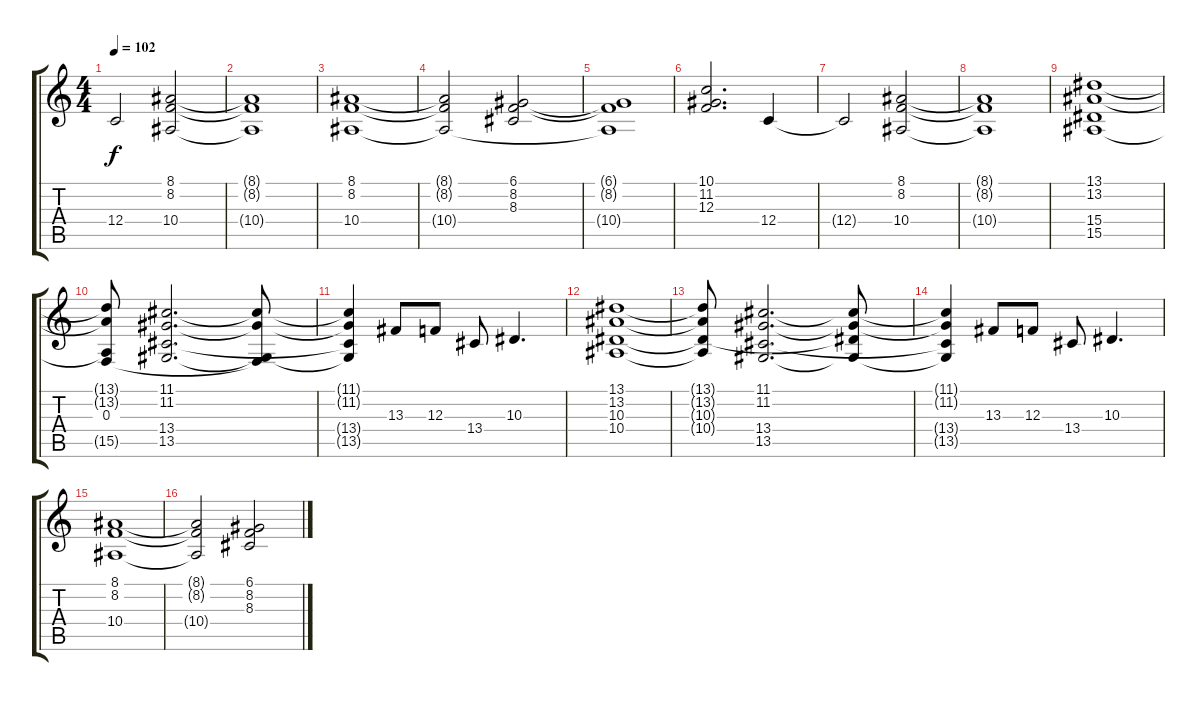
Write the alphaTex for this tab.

\track "" {instrument choiraahs}
\staff {score tabs}
\tuning (D4 A3 F3 C3 G2 D2) {hide}
\ts (4 4)
\tempo 102
\clef g2
\ks c
12.4{t}.2{dy f} (8.1 8.2 10.4).2 |
(8.1{t} 8.2{t} 10.4{t}).1 |
(8.1 8.2 10.4).1 |
(8.1{t} 8.2{t} 10.4{t}).2 (6.1 8.2 8.3).2 |
(6.1{t} 8.2{t} 10.4{t}).1 |
(10.1 11.2 12.3).2{d} 12.4.4 |
12.4{t}.2 (8.1 8.2 10.4).2 |
(8.1{t} 8.2{t} 10.4{t}).1 |
(13.1 13.2 15.4 15.5).1 |
(13.1{t} 13.2{t} 0.3 15.5{t}).8 (11.1 11.2 13.4 13.5).2{d} (11.1{t} 11.2{t} 0.3{t} 13.5{t}).8 |
(11.1{t} 11.2{t} 13.4{t} 13.5{t}).4 13.3.8 12.3.8 13.4.8 10.3.4{d} |
(13.1 13.2 10.3 10.4).1 |
(13.1{t} 13.2{t} 10.3{t} 10.4{t}).8 (11.1 11.2 13.4 13.5).2{d} (11.1{t} 11.2{t} 10.3{t} 13.5{t}).8 |
(11.1{t} 11.2{t} 13.4{t} 13.5{t}).4 13.3.8 12.3.8 13.4.8 10.3.4{d} |
(8.1 8.2 10.4).1 |
(8.1{t} 8.2{t} 10.4{t}).2 (6.1 8.2 8.3).2
